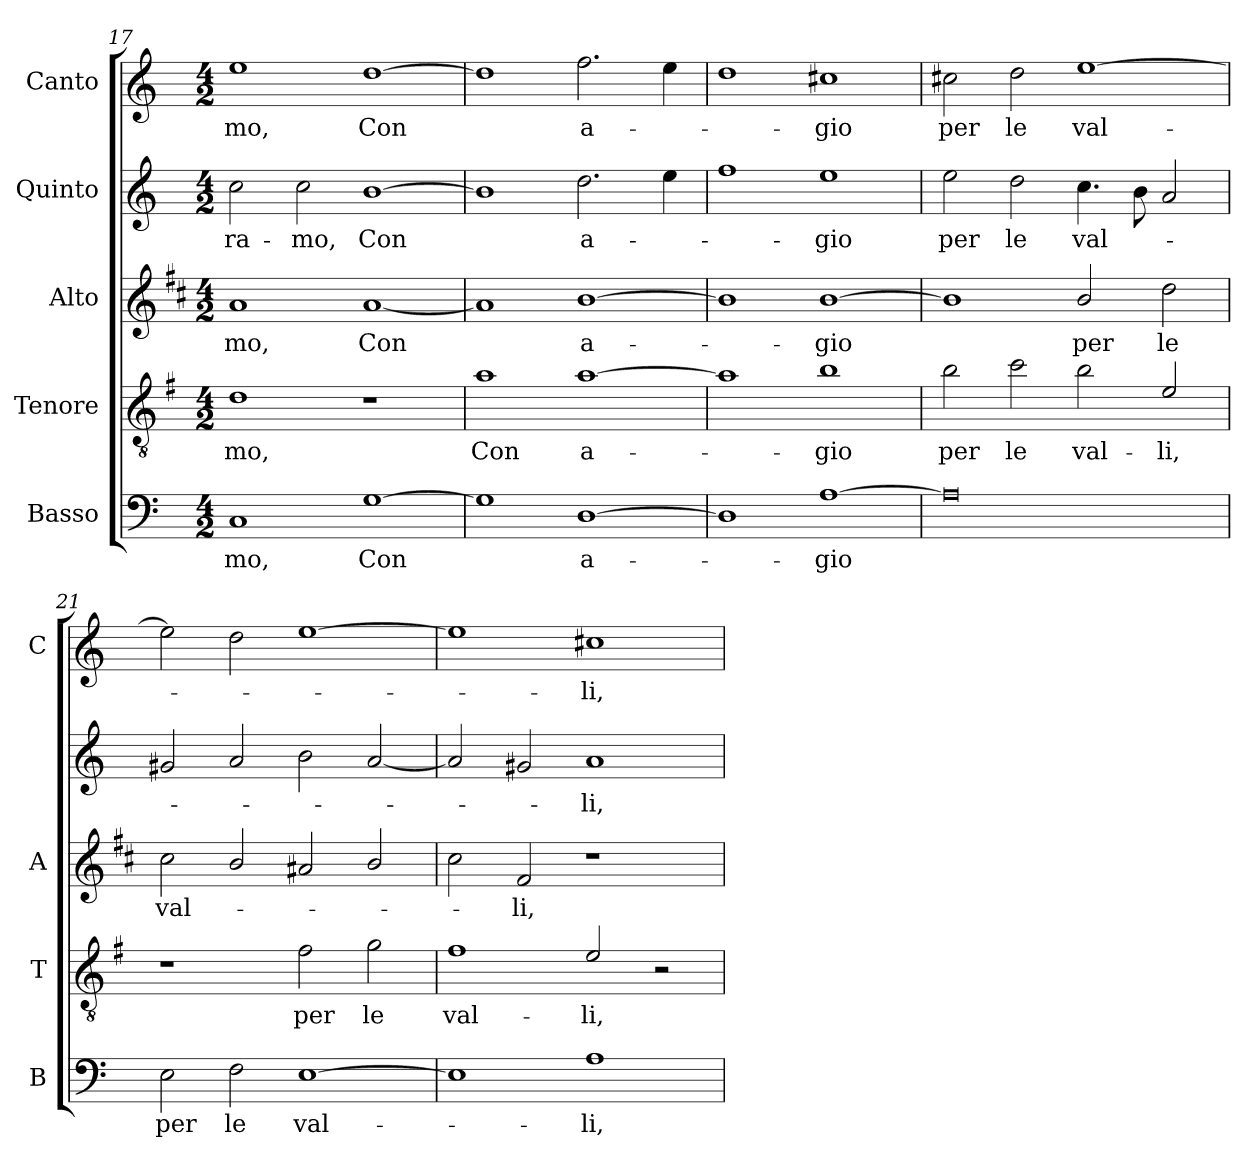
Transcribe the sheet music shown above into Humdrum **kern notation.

**kern	**text	**kern	**text	**kern	**text	**kern	**text	**kern	**text
*part5	*part5	*part4	*part4	*part3	*part3	*part2	*part2	*part1	*part1
*staff5	*staff5	*staff4	*staff4	*staff3	*staff3	*staff2	*staff2	*staff1	*staff1
*I"Basso	*	*I"Tenore	*	*I"Alto	*	*I"Quinto	*	*I"Canto	*
*I'B	*	*I'T	*	*I'A	*	*	*	*I'C	*
*clefF4	*	*clefGv2	*	*clefG2	*	*clefG2	*	*clefG2	*
*	*	*ITrd4c7	*	*ITrd1c2	*	*	*	*	*
*k[]	*	*k[]	*	*k[]	*	*k[]	*	*k[]	*
*C:	*	*C:	*	*C:	*	*C:	*	*C:	*
*M4/2	*	*M4/2	*	*M4/2	*	*M4/2	*	*M4/2	*
=17	=17	=17	=17	=17	=17	=17	=17	=17	=17
!	!LO:LY:b	!	!LO:LY:b	!	!LO:LY:b	!	!LO:LY:b	!	!LO:LY:b
1C	-mo,	1G	-mo,	1g	-mo,	2cc\	ra-	1ee	-mo,
!	!	!	!	!	!	!	!LO:LY:b	!	!
.	.	.	.	.	.	2cc\	-mo,	.	.
!	!LO:LY:b	!	!	!	!LO:LY:b	!	!LO:LY:b	!	!LO:LY:b
[1G	Con	1r	.	[1g	Con	[1b	Con	[1dd	Con
=18	=18	=18	=18	=18	=18	=18	=18	=18	=18
!	!	!	!LO:LY:b	!	!	!	!	!	!
1G]	.	1d	Con	1g]	.	1b]	.	1dd]	.
!	!LO:LY:b	!	!LO:LY:b	!	!LO:LY:b	!	!LO:LY:b	!	!LO:LY:b
[1D	a-	[1d	a-	[1a	a-	2.dd\	a-	2.ff\	a-
.	.	.	.	.	.	4ee\	.	4ee\	.
!!LO:LB:g=z
=19	=19	=19	=19	=19	=19	=19	=19	=19	=19
1D]	.	1d]	.	1a]	.	1ff	.	1dd	.
!	!LO:LY:b	!	!LO:LY:b	!	!LO:LY:b	!	!LO:LY:b	!	!LO:LY:b
[1A	-gio	1e	-gio	[1a	-gio	1ee	-gio	1cc#X	-gio
=20	=20	=20	=20	=20	=20	=20	=20	=20	=20
!	!	!	!LO:LY:b	!	!	!	!LO:LY:b	!	!LO:LY:b
0A]	.	2e\	per	1a]	.	2ee\	per	2cc#X\	per
!	!	!	!LO:LY:b	!	!	!	!LO:LY:b	!	!LO:LY:b
.	.	2f\	le	.	.	2dd\	le	2dd\	le
!	!	!	!LO:LY:b	!	!LO:LY:b	!	!LO:LY:b	!	!LO:LY:b
.	.	2e\	val-	2a/	per	4.cc\	val-	[1ee	val-
.	.	.	.	.	.	8b\	.	.	.
!	!	!	!LO:LY:b	!	!LO:LY:b	!	!	!	!
.	.	2A/	-li,	2cc\	le	2a/	.	.	.
=21	=21	=21	=21	=21	=21	=21	=21	=21	=21
!	!LO:LY:b	!	!	!	!LO:LY:b	!	!	!	!
2E\	per	1r	.	2b\	val-	2g#X/	.	2ee\]	.
!	!LO:LY:b	!	!	!	!	!	!	!	!
2F\	le	.	.	2a/	.	2a/	.	2dd\	.
!	!LO:LY:b	!	!LO:LY:b	!	!	!	!	!	!
[1E	val-	2B\	per	2g#X/	.	2b\	.	[1ee	.
!	!	!	!LO:LY:b	!	!	!	!	!	!
.	.	2c\	le	2a/	.	[2a/	.	.	.
=22	=22	=22	=22	=22	=22	=22	=22	=22	=22
!	!	!	!LO:LY:b	!	!	!	!	!	!
1E]	.	1B	val-	2b\	.	2a/]	.	1ee]	.
!	!	!	!	!	!LO:LY:b	!	!	!	!
.	.	.	.	2e/	-li,	2g#X/	.	.	.
!	!LO:LY:b	!	!LO:LY:b	!	!	!	!LO:LY:b	!	!LO:LY:b
1A	-li,	2A/	-li,	1r	.	1a	-li,	1cc#X	-li,
.	.	2r	.	.	.	.	.	.	.
=	=	=	=	=	=	=	=	=	=
*-	*-	*-	*-	*-	*-	*-	*-	*-	*-
